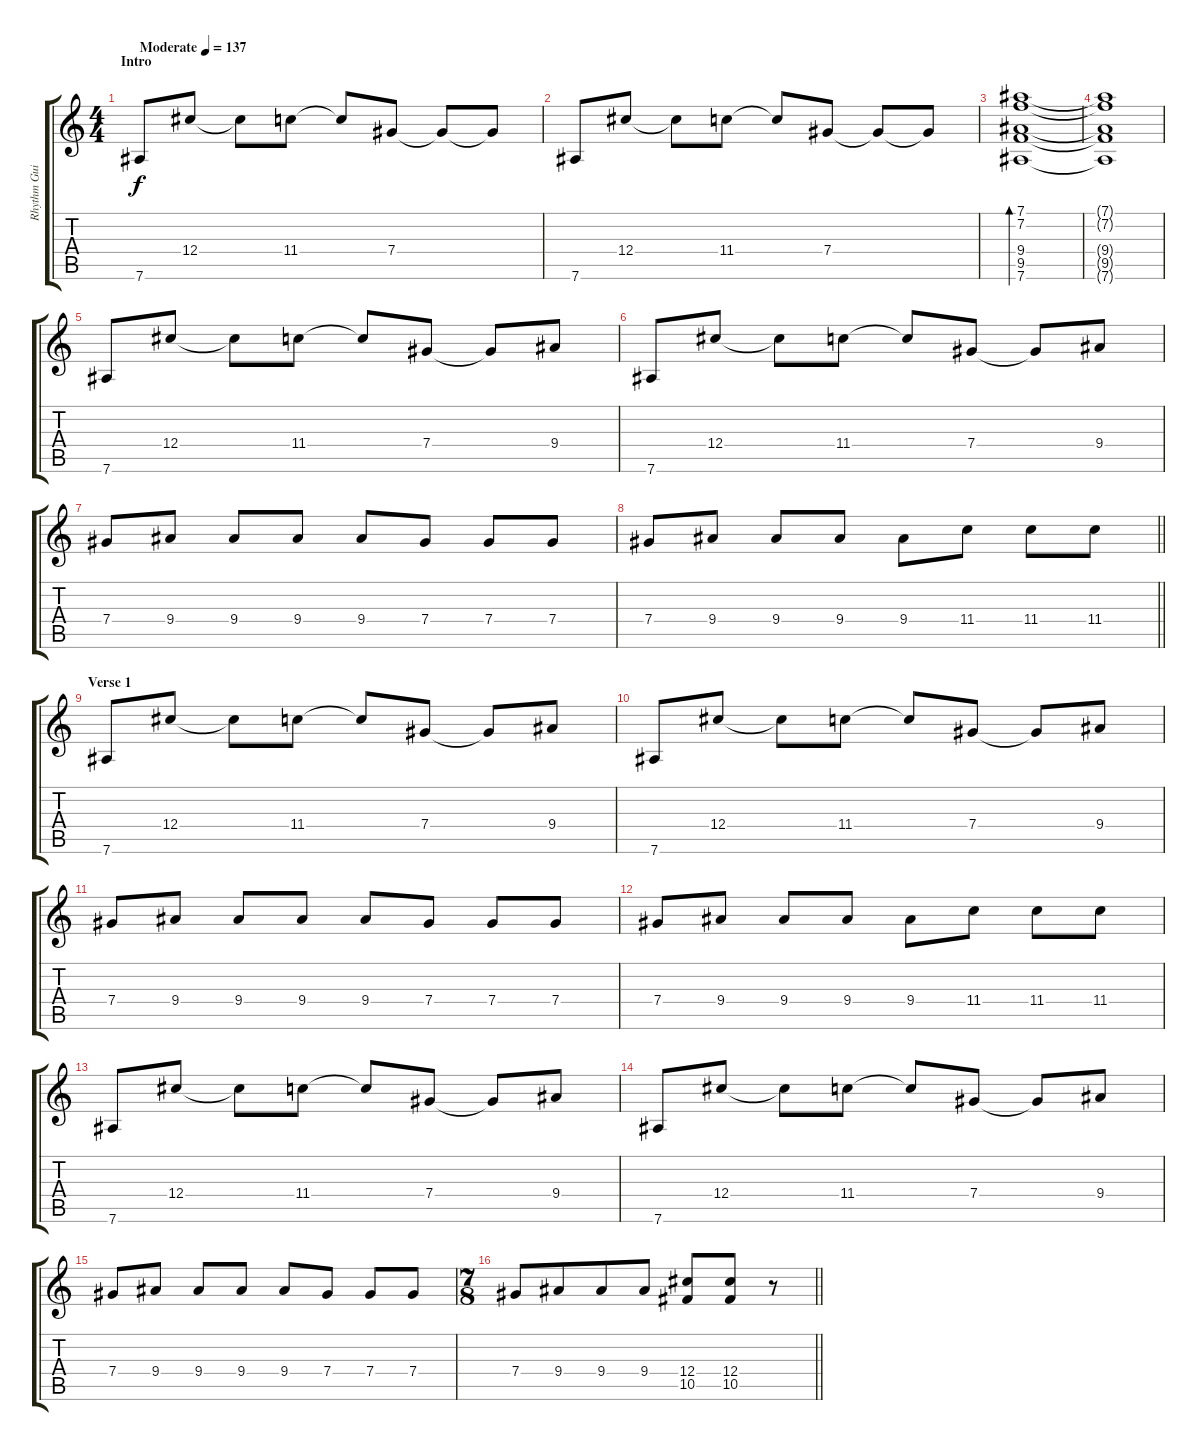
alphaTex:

\track ("Rhythm Guitar" "Rhythm Gui") {instrument electricguitarclean}
\staff {score tabs}
\tuning (Eb4 Bb3 Gb3 Db3 Ab2 Eb2) {hide}
\ts (4 4)
\section ("" "Intro")
\tempo (137 "Moderate")
\clef g2
\ks c
7.6.8{dy f instrument electricguitarclean} 12.4.8 12.4{t}.8 11.4.8 11.4{t}.8 7.4.8 7.4{t}.8 7.4{t}.8 |
7.6.8 12.4.8 12.4{t}.8 11.4.8 11.4{t}.8 7.4.8 7.4{t}.8 7.4{t}.8 |
(7.1 7.2 9.4 9.5 7.6).1{bd 240} |
(7.1{t} 7.2{t} 9.4{t} 9.5{t} 7.6{t}).1 |
7.6.8 12.4.8 12.4{t}.8 11.4.8 11.4{t}.8 7.4.8 7.4{t}.8 9.4.8 |
7.6.8 12.4.8 12.4{t}.8 11.4.8 11.4{t}.8 7.4.8 7.4{t}.8 9.4.8 |
7.4.8 9.4.8 9.4.8 9.4.8 9.4.8 7.4.8 7.4.8 7.4.8 |
\barLineRight lightlight
7.4.8 9.4.8 9.4.8 9.4.8 9.4.8 11.4.8 11.4.8 11.4.8 |
\section ("" "Verse 1")
7.6.8 12.4.8 12.4{t}.8 11.4.8 11.4{t}.8 7.4.8 7.4{t}.8 9.4.8 |
7.6.8 12.4.8 12.4{t}.8 11.4.8 11.4{t}.8 7.4.8 7.4{t}.8 9.4.8 |
7.4.8 9.4.8 9.4.8 9.4.8 9.4.8 7.4.8 7.4.8 7.4.8 |
7.4.8 9.4.8 9.4.8 9.4.8 9.4.8 11.4.8 11.4.8 11.4.8 |
7.6.8 12.4.8 12.4{t}.8 11.4.8 11.4{t}.8 7.4.8 7.4{t}.8 9.4.8 |
7.6.8 12.4.8 12.4{t}.8 11.4.8 11.4{t}.8 7.4.8 7.4{t}.8 9.4.8 |
7.4.8 9.4.8 9.4.8 9.4.8 9.4.8 7.4.8 7.4.8 7.4.8 |
\ts (7 8)
\barLineRight lightlight
7.4.8 9.4.8 9.4.8 9.4.8 (12.4 10.5).8{volume 16 instrument distortionguitar} (12.4 10.5).8 r.8
